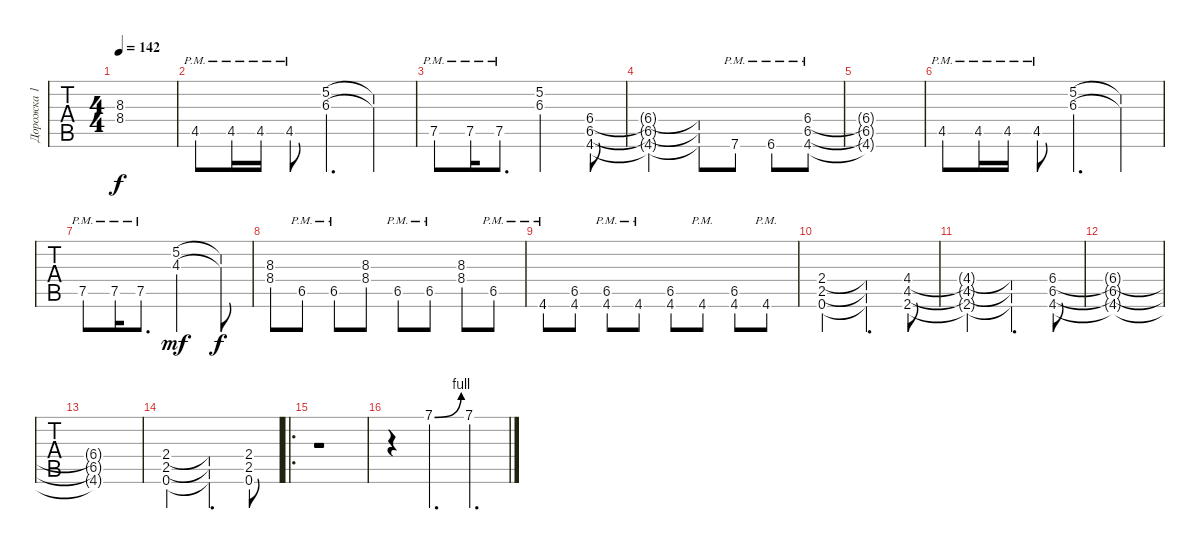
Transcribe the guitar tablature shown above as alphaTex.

\track ("Дорожка 1" "Дорожка 1") {instrument electricguitarclean}
\staff {tabs}
\tuning (E4 B3 G3 D3 A2 E2) {hide}
\ts (4 4)
\tempo 142
\clef g2
\ks c
(8.3 8.4).1{dy f} |
4.5{pm}.8{volume 12 balance 8} 4.5{pm}.16 4.5{pm}.16 4.5{pm}.8 (5.2 6.3).4{d} (5.2{t} 6.3{t}).4 |
7.5{pm}.8 7.5{pm}.16 7.5{pm}.8{d} (5.2 6.3).2 (6.4 6.5 4.6).8 |
(6.4{t} 6.5{t} 4.6{t}).2 (6.4{t} 6.5{t} 4.6{t}).8 7.6{pm}.8 6.6{pm}.8 (6.4 6.5 4.6{pm}).8 |
(6.4{t} 6.5{t} 4.6{t}).1 |
4.5{pm}.8 4.5{pm}.16 4.5{pm}.16 4.5{pm}.8 (5.2 6.3).4{d} (5.2{t} 6.3{t}).4 |
7.5{pm}.8 7.5{pm}.16 7.5{pm}.8{d} (5.2 4.3).2{dy mf} (5.2{t} 4.3{t}).8{dy f} |
(8.3 8.4).8 6.5{pm}.8 6.5{pm}.8 (8.3 8.4).8 6.5{pm}.8 6.5{pm}.8 (8.3 8.4).8 6.5{pm}.8 |
4.6{pm}.8{volume 8} (6.5 4.6).8 (6.5{pm} 4.6{pm}).8 4.6{pm}.8 (6.5 4.6).8 4.6{pm}.8 (6.5 4.6).8 4.6{pm}.8 |
(2.4 2.5 0.6).2{volume 12} (2.4{t} 2.5{t} 0.6{t}).4{d} (4.4 4.5 2.6).8 |
(4.4{t} 4.5{t} 2.6{t}).2 (4.4{t} 4.5{t} 2.6{t}).4{d} (6.4 6.5 4.6).8 |
(6.4{t} 6.5{t} 4.6{t}).1 |
(6.4{t} 6.5{t} 4.6{t}).1 |
(2.4 2.5 0.6).2 (2.4{t} 2.5{t} 0.6{t}).4{d} (2.4{st} 2.5{st} 0.6{st}).8 |
\ro
r.1 |
r.4{volume 12 balance 10 instrument electricguitarclean} 7.1{be (bend 0 0 60 4)}.4{d} 7.1.4{d}
